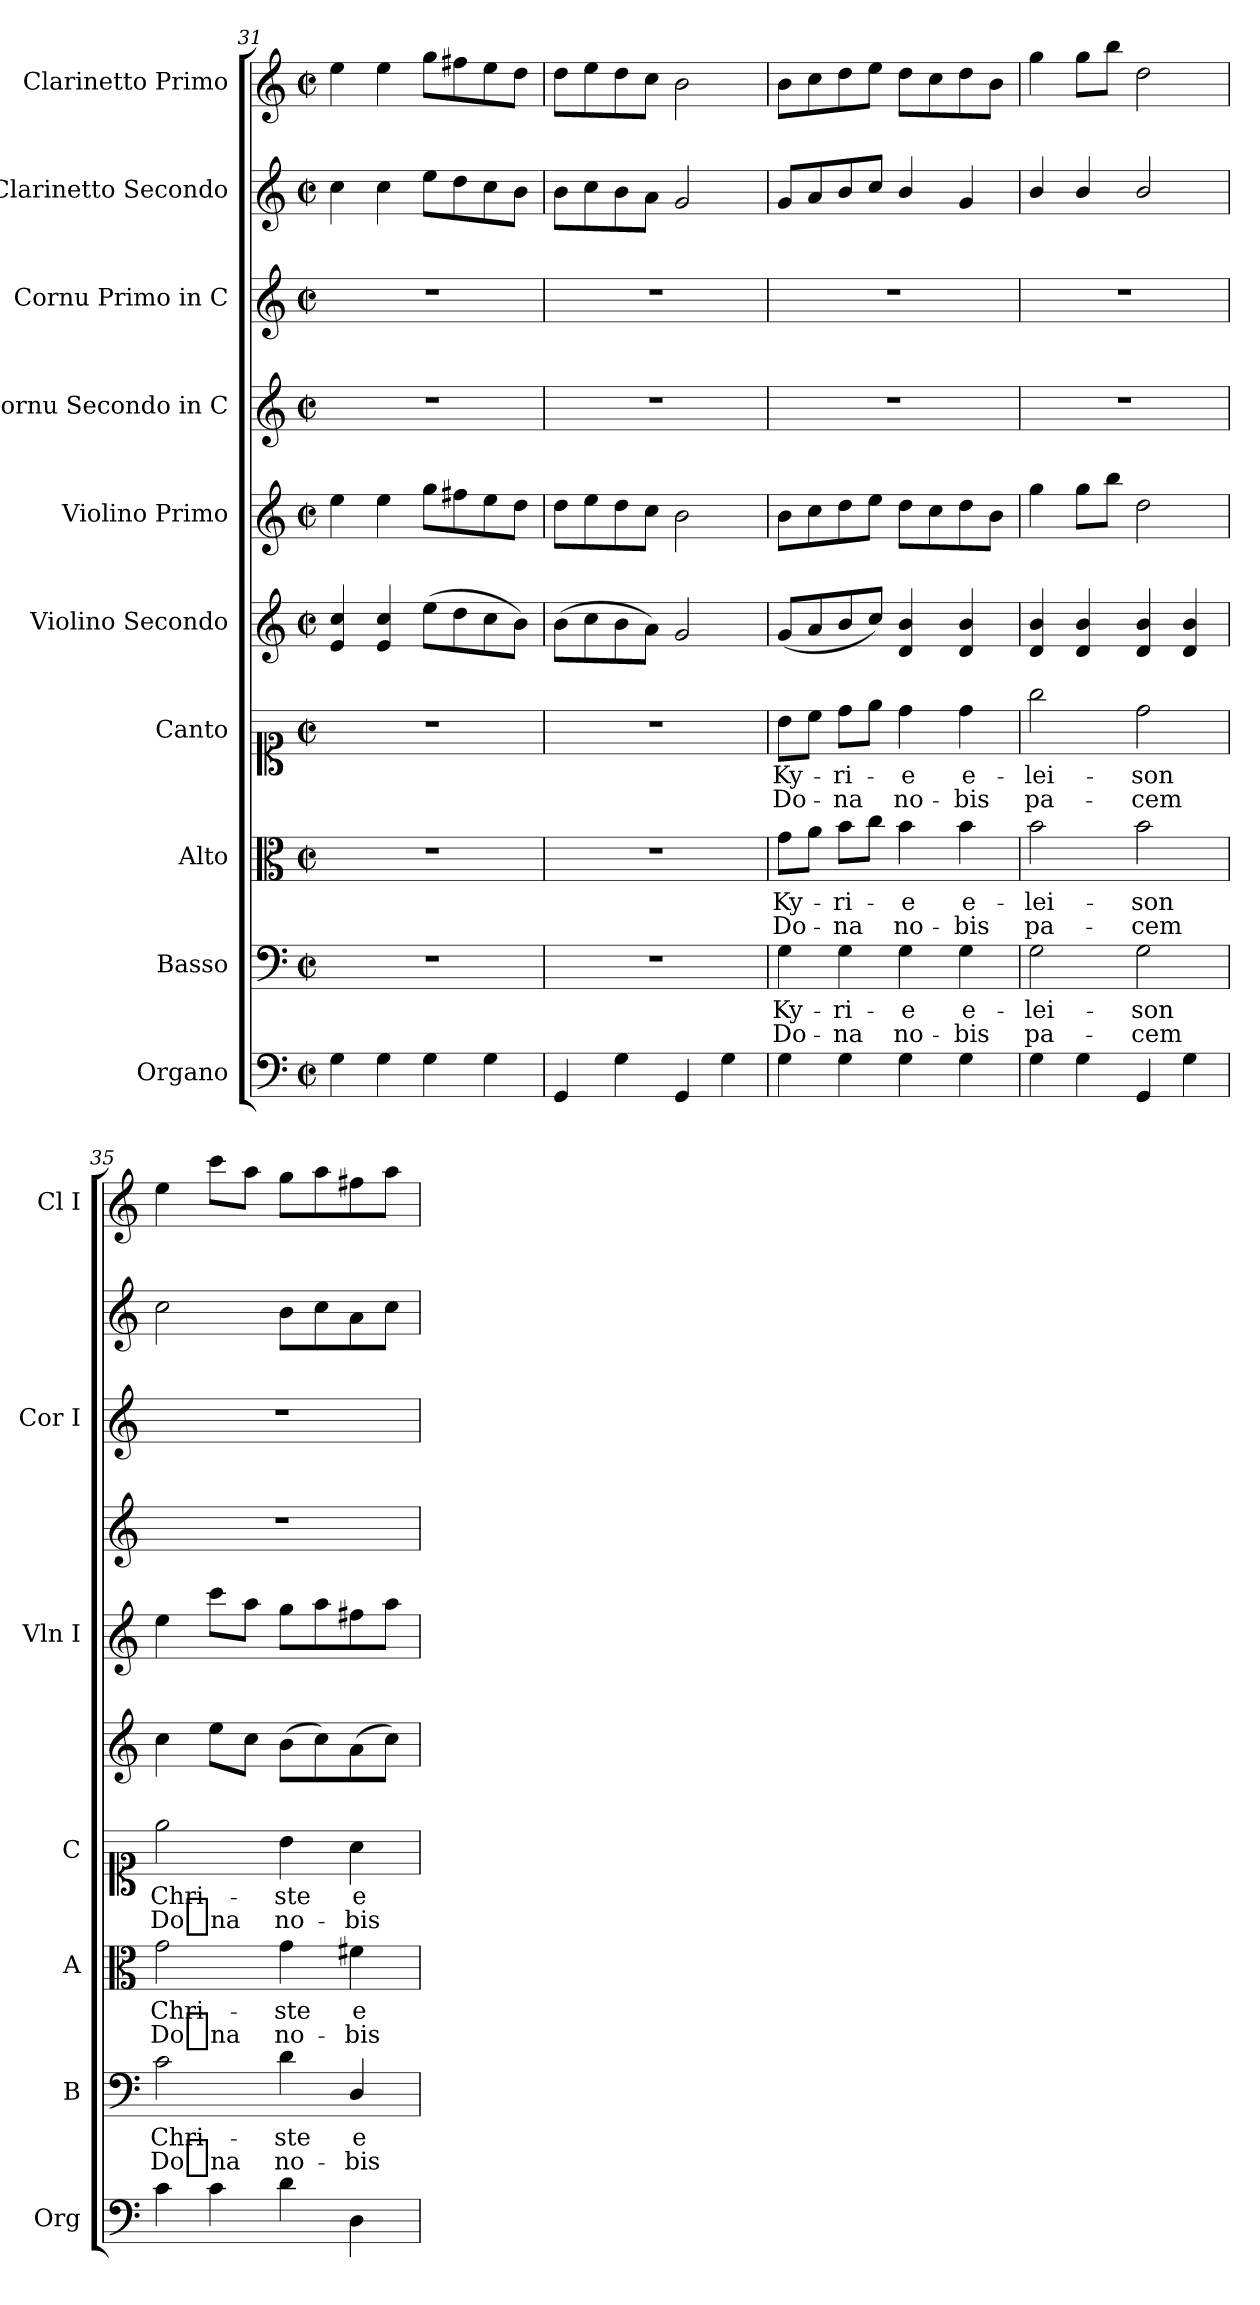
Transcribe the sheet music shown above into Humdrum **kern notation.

**kern	**kern	**text	**text	**kern	**text	**text	**kern	**text	**text	**kern	**kern	**kern	**kern	**kern	**kern
*part10	*part9	*part9	*part9	*part8	*part8	*part8	*part7	*part7	*part7	*part6	*part5	*part4	*part3	*part2	*part1
*staff10	*staff9	*staff9	*staff9	*staff8	*staff8	*staff8	*staff7	*staff7	*staff7	*staff6	*staff5	*staff4	*staff3	*staff2	*staff1
*I"Organo	*I"Basso	*	*	*I"Alto	*	*	*I"Canto	*	*	*I"Violino Secondo	*I"Violino Primo	*I"Cornu Secondo in C	*I"Cornu Primo in C	*I"Clarinetto Secondo	*I"Clarinetto Primo
*I'Org	*I'B	*	*	*I'A	*	*	*I'C	*	*	*	*I'Vln I	*	*I'Cor I	*	*I'Cl I
*clefF4	*clefF4	*	*	*clefC3	*	*	*clefC1	*	*	*clefG2	*clefG2	*clefG2	*clefG2	*clefG2	*clefG2
*k[]	*k[]	*	*	*k[]	*	*	*k[]	*	*	*k[]	*k[]	*k[]	*k[]	*k[]	*k[]
*M2/2	*M2/2	*	*	*M2/2	*	*	*M2/2	*	*	*M2/2	*M2/2	*M2/2	*M2/2	*M2/2	*M2/2
*met(c|)	*met(c|)	*	*	*met(c|)	*	*	*met(c|)	*	*	*met(c|)	*met(c|)	*met(c|)	*met(c|)	*met(c|)	*met(c|)
=31	=31	=31	=31	=31	=31	=31	=31	=31	=31	=31	=31	=31	=31	=31	=31
4G	1r	.	.	1r	.	.	1r	.	.	4e 4cc	4ee	1r	1r	4cc	4ee
4G	.	.	.	.	.	.	.	.	.	4e 4cc	4ee	.	.	4cc	4ee
4G	.	.	.	.	.	.	.	.	.	(>8eeL	8ggL	.	.	8eeL	8ggL
.	.	.	.	.	.	.	.	.	.	8dd	8ff#X	.	.	8dd	8ff#X
4G	.	.	.	.	.	.	.	.	.	8cc	8ee	.	.	8cc	8ee
.	.	.	.	.	.	.	.	.	.	8bJ)	8ddJ	.	.	8bJ	8ddJ
=32	=32	=32	=32	=32	=32	=32	=32	=32	=32	=32	=32	=32	=32	=32	=32
4GG	1r	.	.	1r	.	.	1r	.	.	(>8bL	8ddL	1r	1r	8bL	8ddL
.	.	.	.	.	.	.	.	.	.	8cc	8ee	.	.	8cc	8ee
4G	.	.	.	.	.	.	.	.	.	8b	8dd	.	.	8b	8dd
.	.	.	.	.	.	.	.	.	.	8aJ)	8ccJ	.	.	8aJ	8ccJ
4GG	.	.	.	.	.	.	.	.	.	2g	2b	.	.	2g	2b
4G	.	.	.	.	.	.	.	.	.	.	.	.	.	.	.
=33	=33	=33	=33	=33	=33	=33	=33	=33	=33	=33	=33	=33	=33	=33	=33
4G	4G	Ky-	Do-	8gL	Ky-	Do-	8bL	Ky-	Do-	(<8gL	8bL	1r	1r	8gL	8bL
.	.	.	.	8aJ	.	.	8ccJ	.	.	8a	8cc	.	.	8a	8cc
4G	4G	-ri-	-na	8bL	-ri-	-na	8ddL	-ri-	-na	8b	8dd	.	.	8b	8dd
.	.	.	.	8ccJ	.	.	8eeJ	.	.	8ccJ)	8eeJ	.	.	8ccJ	8eeJ
4G	4G	-e	no-	4b	-e	no-	4dd	-e	no-	4d 4b	8ddL	.	.	4b/	8ddL
.	.	.	.	.	.	.	.	.	.	.	8cc	.	.	.	8cc
4G	4G	e-	-bis	4b	e-	-bis	4dd	e-	-bis	4d 4b	8dd	.	.	4g	8dd
.	.	.	.	.	.	.	.	.	.	.	8bJ	.	.	.	8bJ
=34	=34	=34	=34	=34	=34	=34	=34	=34	=34	=34	=34	=34	=34	=34	=34
4G	2G	-lei-	pa-	2b	-lei-	pa-	2gg	-lei-	pa-	4d 4b	4gg	1r	1r	4b/	4gg
4G	.	.	.	.	.	.	.	.	.	4d 4b	8ggL	.	.	4b/	8ggL
.	.	.	.	.	.	.	.	.	.	.	8bbJ	.	.	.	8bbJ
4GG	2G	-son	-cem	2b	-son	-cem	2dd	-son	-cem	4d 4b	2dd	.	.	2b/	2dd
4G	.	.	.	.	.	.	.	.	.	4d 4b	.	.	.	.	.
=35	=35	=35	=35	=35	=35	=35	=35	=35	=35	=35	=35	=35	=35	=35	=35
4c	2c	Chri-	Do_na	2g	Chri-	Do_na	2ee	Chri-	Do_na	4cc	4ee	1r	1r	2cc	4ee
4c	.	.	.	.	.	.	.	.	.	8eeL	8cccL	.	.	.	8cccL
.	.	.	.	.	.	.	.	.	.	8ccJ	8aaJ	.	.	.	8aaJ
4d	4d	-ste	no-	4g	-ste	no-	4b	-ste	no-	(>8bL	8ggL	.	.	8bL	8ggL
.	.	.	.	.	.	.	.	.	.	8cc)	8aa	.	.	8cc	8aa
4D	4D/	e-	-bis	4f#X	e-	-bis	4a	e-	-bis	(>8a	8ff#X	.	.	8a	8ff#X
.	.	.	.	.	.	.	.	.	.	8ccJ)	8aaJ	.	.	8ccJ	8aaJ
=	=	=	=	=	=	=	=	=	=	=	=	=	=	=	=
*-	*-	*-	*-	*-	*-	*-	*-	*-	*-	*-	*-	*-	*-	*-	*-
